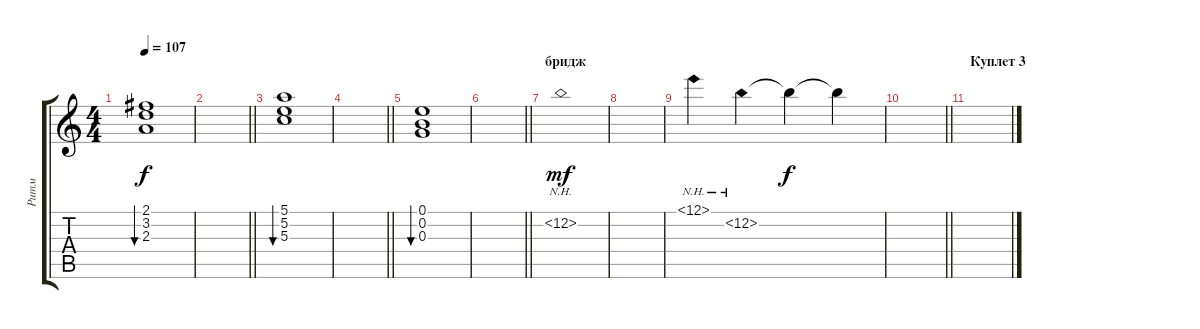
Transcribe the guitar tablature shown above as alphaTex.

\track ("Ритм" "Ритм") {instrument acousticguitarsteel}
\staff {score tabs}
\tuning (E4 B3 G3 D3 A2 E2) {hide}
\ts (4 4)
\tempo 107
\clef g2
\ks c
(2.1 3.2 2.3).1{bu 60 dy f} |
\barLineRight lightlight
|
(5.1 5.2 5.3).1{bu 60} |
\barLineRight lightlight
|
(0.1 0.2 0.3).1{bu 60} |
\barLineRight lightlight
|
\section ("" "бридж")
20.2{nh}.1{dy mf} |
|
12.1{nh}.4 12.2{nh}.4 12.2{t}.4{dy f} 12.2{t}.4 |
\barLineRight lightlight
|
\section ("" "Куплет 3")
